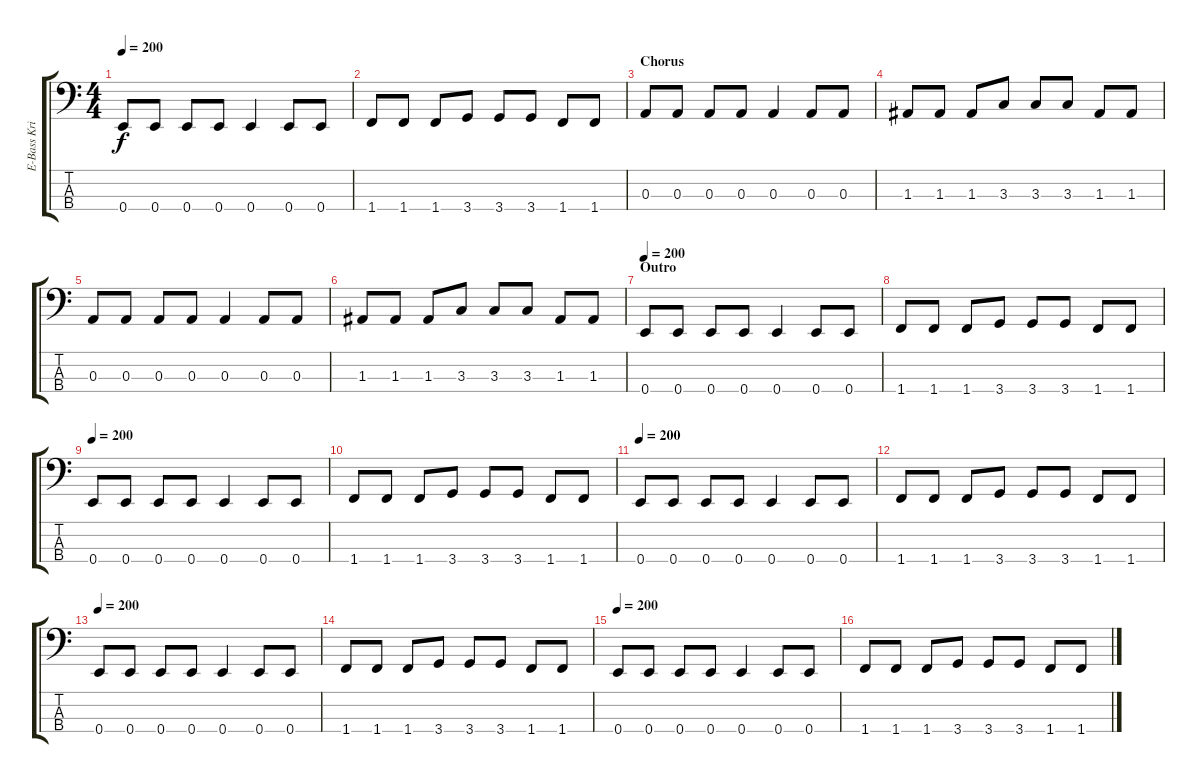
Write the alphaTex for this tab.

\track ("E-Bass Krist Novoselic" "E-Bass Kri") {instrument electricbasspick}
\staff {score tabs}
\tuning (G2 D2 A1 E1) {hide}
\ts (4 4)
\tempo 200
\clef f4
\ks c
0.4.8{dy f} 0.4.8 0.4.8 0.4.8 0.4.4 0.4.8 0.4.8 |
1.4.8 1.4.8 1.4.8 3.4.8 3.4.8 3.4.8 1.4.8 1.4.8 |
\section ("" "Chorus")
0.3.8 0.3.8 0.3.8 0.3.8 0.3.4 0.3.8 0.3.8 |
1.3.8 1.3.8 1.3.8 3.3.8 3.3.8 3.3.8 1.3.8 1.3.8 |
0.3.8 0.3.8 0.3.8 0.3.8 0.3.4 0.3.8 0.3.8 |
1.3.8 1.3.8 1.3.8 3.3.8 3.3.8 3.3.8 1.3.8 1.3.8 |
\section ("" "Outro")
\tempo 200
0.4.8 0.4.8 0.4.8 0.4.8 0.4.4 0.4.8 0.4.8 |
1.4.8 1.4.8 1.4.8 3.4.8 3.4.8 3.4.8 1.4.8 1.4.8 |
\tempo 200
0.4.8 0.4.8 0.4.8 0.4.8 0.4.4 0.4.8 0.4.8 |
1.4.8 1.4.8 1.4.8 3.4.8 3.4.8 3.4.8 1.4.8 1.4.8 |
\tempo 200
0.4.8 0.4.8 0.4.8 0.4.8 0.4.4 0.4.8 0.4.8 |
1.4.8 1.4.8 1.4.8 3.4.8 3.4.8 3.4.8 1.4.8 1.4.8 |
\tempo 200
0.4.8 0.4.8 0.4.8 0.4.8 0.4.4 0.4.8 0.4.8 |
1.4.8 1.4.8 1.4.8 3.4.8 3.4.8 3.4.8 1.4.8 1.4.8 |
\tempo 200
0.4.8 0.4.8 0.4.8 0.4.8 0.4.4 0.4.8 0.4.8 |
1.4.8 1.4.8 1.4.8 3.4.8 3.4.8 3.4.8 1.4.8 1.4.8
